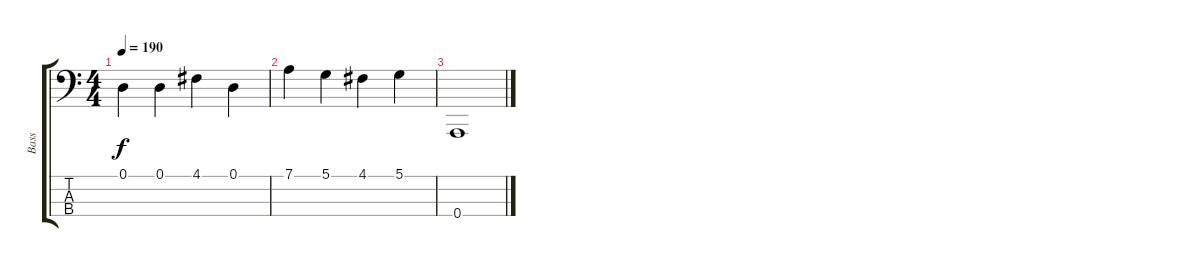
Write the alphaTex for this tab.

\track ("Bass" "Bass") {instrument electricbassfinger}
\staff {score tabs}
\tuning (D2 A1 E1 A0) {hide}
\ts (4 4)
\tempo 190
\clef f4
\ks c
0.1.4{dy f} 0.1.4 4.1.4 0.1.4 |
7.1.4 5.1.4 4.1.4 5.1.4 |
0.4.1
